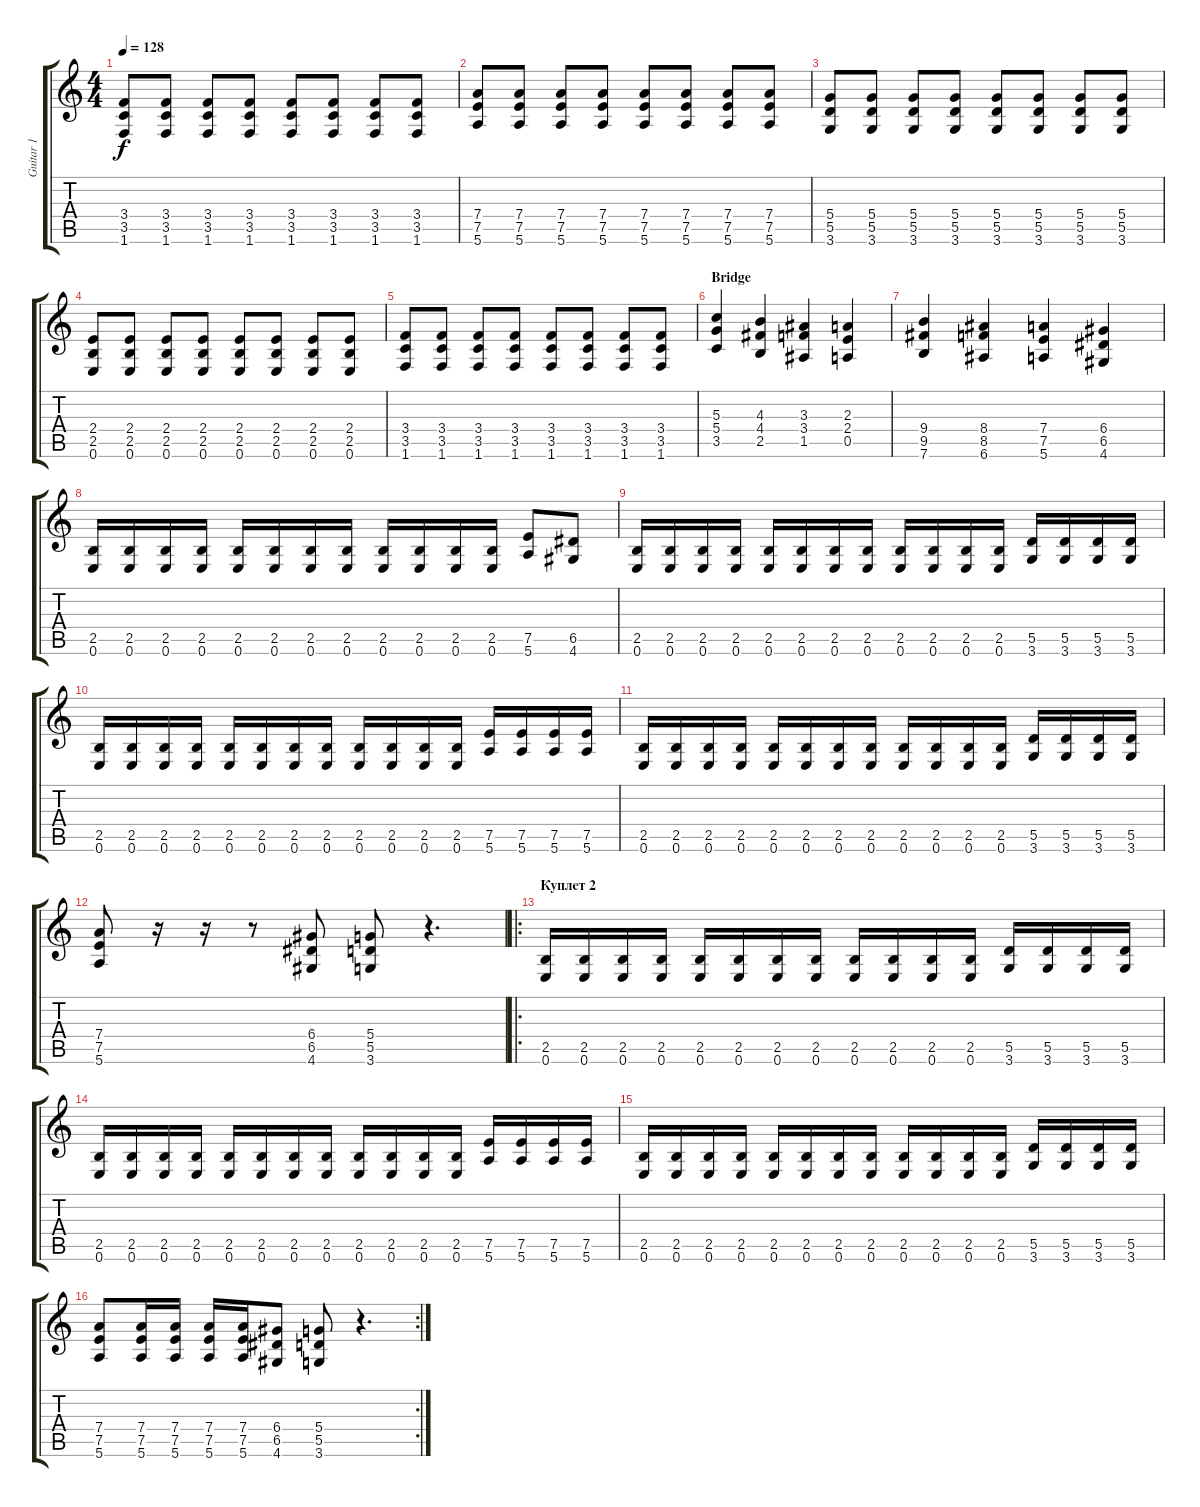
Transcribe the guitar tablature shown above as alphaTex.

\track ("Guitar 1" "Guitar 1") {instrument distortionguitar}
\staff {score tabs}
\tuning (E4 B3 G3 D3 A2 E2) {hide}
\ts (4 4)
\tempo 128
\clef g2
\ks c
(3.4 3.5 1.6).8{dy f} (3.4 3.5 1.6).8 (3.4 3.5 1.6).8 (3.4 3.5 1.6).8 (3.4 3.5 1.6).8 (3.4 3.5 1.6).8 (3.4 3.5 1.6).8 (3.4 3.5 1.6).8 |
(7.4 7.5 5.6).8 (7.4 7.5 5.6).8 (7.4 7.5 5.6).8 (7.4 7.5 5.6).8 (7.4 7.5 5.6).8 (7.4 7.5 5.6).8 (7.4 7.5 5.6).8 (7.4 7.5 5.6).8 |
(5.4 5.5 3.6).8 (5.4 5.5 3.6).8 (5.4 5.5 3.6).8 (5.4 5.5 3.6).8 (5.4 5.5 3.6).8 (5.4 5.5 3.6).8 (5.4 5.5 3.6).8 (5.4 5.5 3.6).8 |
(2.4 2.5 0.6).8 (2.4 2.5 0.6).8 (2.4 2.5 0.6).8 (2.4 2.5 0.6).8 (2.4 2.5 0.6).8 (2.4 2.5 0.6).8 (2.4 2.5 0.6).8 (2.4 2.5 0.6).8 |
(3.4 3.5 1.6).8 (3.4 3.5 1.6).8 (3.4 3.5 1.6).8 (3.4 3.5 1.6).8 (3.4 3.5 1.6).8 (3.4 3.5 1.6).8 (3.4 3.5 1.6).8 (3.4 3.5 1.6).8 |
\section ("" "Bridge")
(5.3 5.4 3.5).4{balance 1} (4.3 4.4 2.5).4 (3.3 3.4 1.5).4 (2.3 2.4 0.5).4 |
(9.4 9.5 7.6).4{volume 7} (8.4 8.5 6.6).4 (7.4 7.5 5.6).4 (6.4 6.5 4.6).4 |
(2.5 0.6).16{volume 10} (2.5 0.6).16 (2.5 0.6).16 (2.5 0.6).16 (2.5 0.6).16 (2.5 0.6).16 (2.5 0.6).16 (2.5 0.6).16 (2.5 0.6).16 (2.5 0.6).16 (2.5 0.6).16 (2.5 0.6).16 (7.5 5.6).8 (6.5 4.6).8 |
(2.5 0.6).16{volume 14 balance 8} (2.5 0.6).16 (2.5 0.6).16 (2.5 0.6).16 (2.5 0.6).16 (2.5 0.6).16 (2.5 0.6).16 (2.5 0.6).16 (2.5 0.6).16 (2.5 0.6).16 (2.5 0.6).16 (2.5 0.6).16 (5.5 3.6).16 (5.5 3.6).16 (5.5 3.6).16 (5.5 3.6).16 |
(2.5 0.6).16 (2.5 0.6).16 (2.5 0.6).16 (2.5 0.6).16 (2.5 0.6).16 (2.5 0.6).16 (2.5 0.6).16 (2.5 0.6).16 (2.5 0.6).16 (2.5 0.6).16 (2.5 0.6).16 (2.5 0.6).16 (7.5 5.6).16 (7.5 5.6).16 (7.5 5.6).16 (7.5 5.6).16 |
(2.5 0.6).16 (2.5 0.6).16 (2.5 0.6).16 (2.5 0.6).16 (2.5 0.6).16 (2.5 0.6).16 (2.5 0.6).16 (2.5 0.6).16 (2.5 0.6).16 (2.5 0.6).16 (2.5 0.6).16 (2.5 0.6).16 (5.5 3.6).16 (5.5 3.6).16 (5.5 3.6).16 (5.5 3.6).16 |
(7.4 7.5 5.6).8 r.16 r.16 r.8 (6.4 6.5 4.6).8 (5.4 5.5 3.6).8 r.4{d} |
\ro
\section ("" "Куплет 2")
(2.5 0.6).16 (2.5 0.6).16 (2.5 0.6).16 (2.5 0.6).16 (2.5 0.6).16 (2.5 0.6).16 (2.5 0.6).16 (2.5 0.6).16 (2.5 0.6).16 (2.5 0.6).16 (2.5 0.6).16 (2.5 0.6).16 (5.5 3.6).16 (5.5 3.6).16 (5.5 3.6).16 (5.5 3.6).16 |
(2.5 0.6).16 (2.5 0.6).16 (2.5 0.6).16 (2.5 0.6).16 (2.5 0.6).16 (2.5 0.6).16 (2.5 0.6).16 (2.5 0.6).16 (2.5 0.6).16 (2.5 0.6).16 (2.5 0.6).16 (2.5 0.6).16 (7.5 5.6).16 (7.5 5.6).16 (7.5 5.6).16 (7.5 5.6).16 |
(2.5 0.6).16 (2.5 0.6).16 (2.5 0.6).16 (2.5 0.6).16 (2.5 0.6).16 (2.5 0.6).16 (2.5 0.6).16 (2.5 0.6).16 (2.5 0.6).16 (2.5 0.6).16 (2.5 0.6).16 (2.5 0.6).16 (5.5 3.6).16 (5.5 3.6).16 (5.5 3.6).16 (5.5 3.6).16 |
\rc 2
(7.4 7.5 5.6).8 (7.4 7.5 5.6).16 (7.4 7.5 5.6).16 (7.4 7.5 5.6).16 (7.4 7.5 5.6).16 (6.4 6.5 4.6).8 (5.4 5.5 3.6).8 r.4{d}
